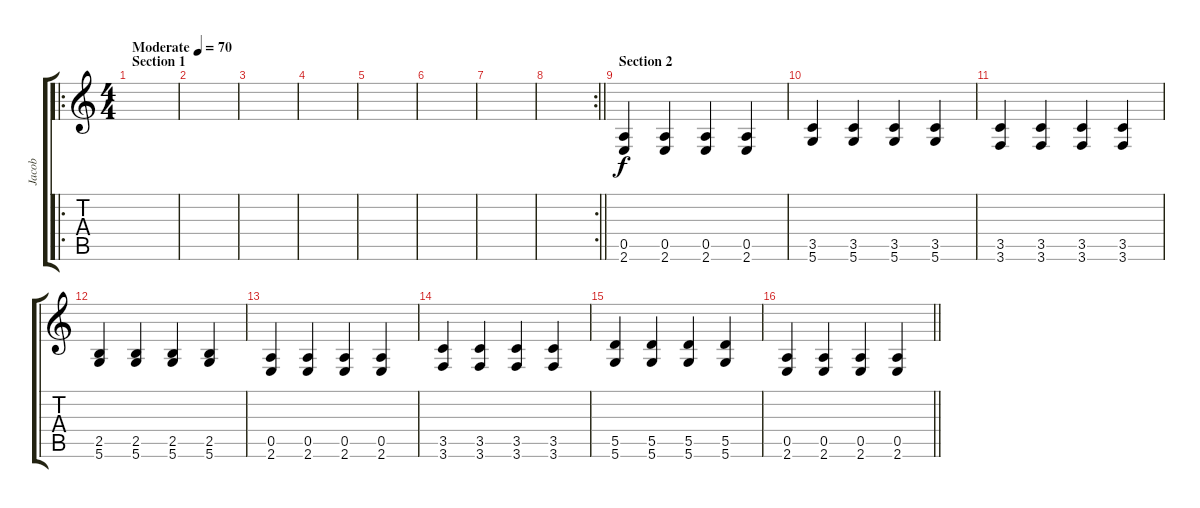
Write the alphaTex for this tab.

\track ("Jacob" "Jacob") {instrument electricguitarjazz}
\staff {score tabs}
\tuning (E4 B3 G3 D3 A2 D2) {hide}
\ro
\ts (4 4)
\section ("" "Section 1")
\tempo (70 "Moderate")
\clef g2
\ks c
|
|
|
|
|
|
|
\rc 2
\barLineRight lightlight
|
\section ("" "Section 2")
(0.5 2.6).4 (0.5 2.6).4 (0.5 2.6).4 (0.5 2.6).4 |
(3.5 5.6).4 (3.5 5.6).4 (3.5 5.6).4 (3.5 5.6).4 |
(3.5 3.6).4 (3.5 3.6).4 (3.5 3.6).4 (3.5 3.6).4 |
(2.5 5.6).4 (2.5 5.6).4 (2.5 5.6).4 (2.5 5.6).4 |
(0.5 2.6).4 (0.5 2.6).4 (0.5 2.6).4 (0.5 2.6).4 |
(3.5 3.6).4 (3.5 3.6).4 (3.5 3.6).4 (3.5 3.6).4 |
(5.5 5.6).4 (5.5 5.6).4 (5.5 5.6).4 (5.5 5.6).4 |
\barLineRight lightlight
(0.5 2.6).4 (0.5 2.6).4 (0.5 2.6).4 (0.5 2.6).4
